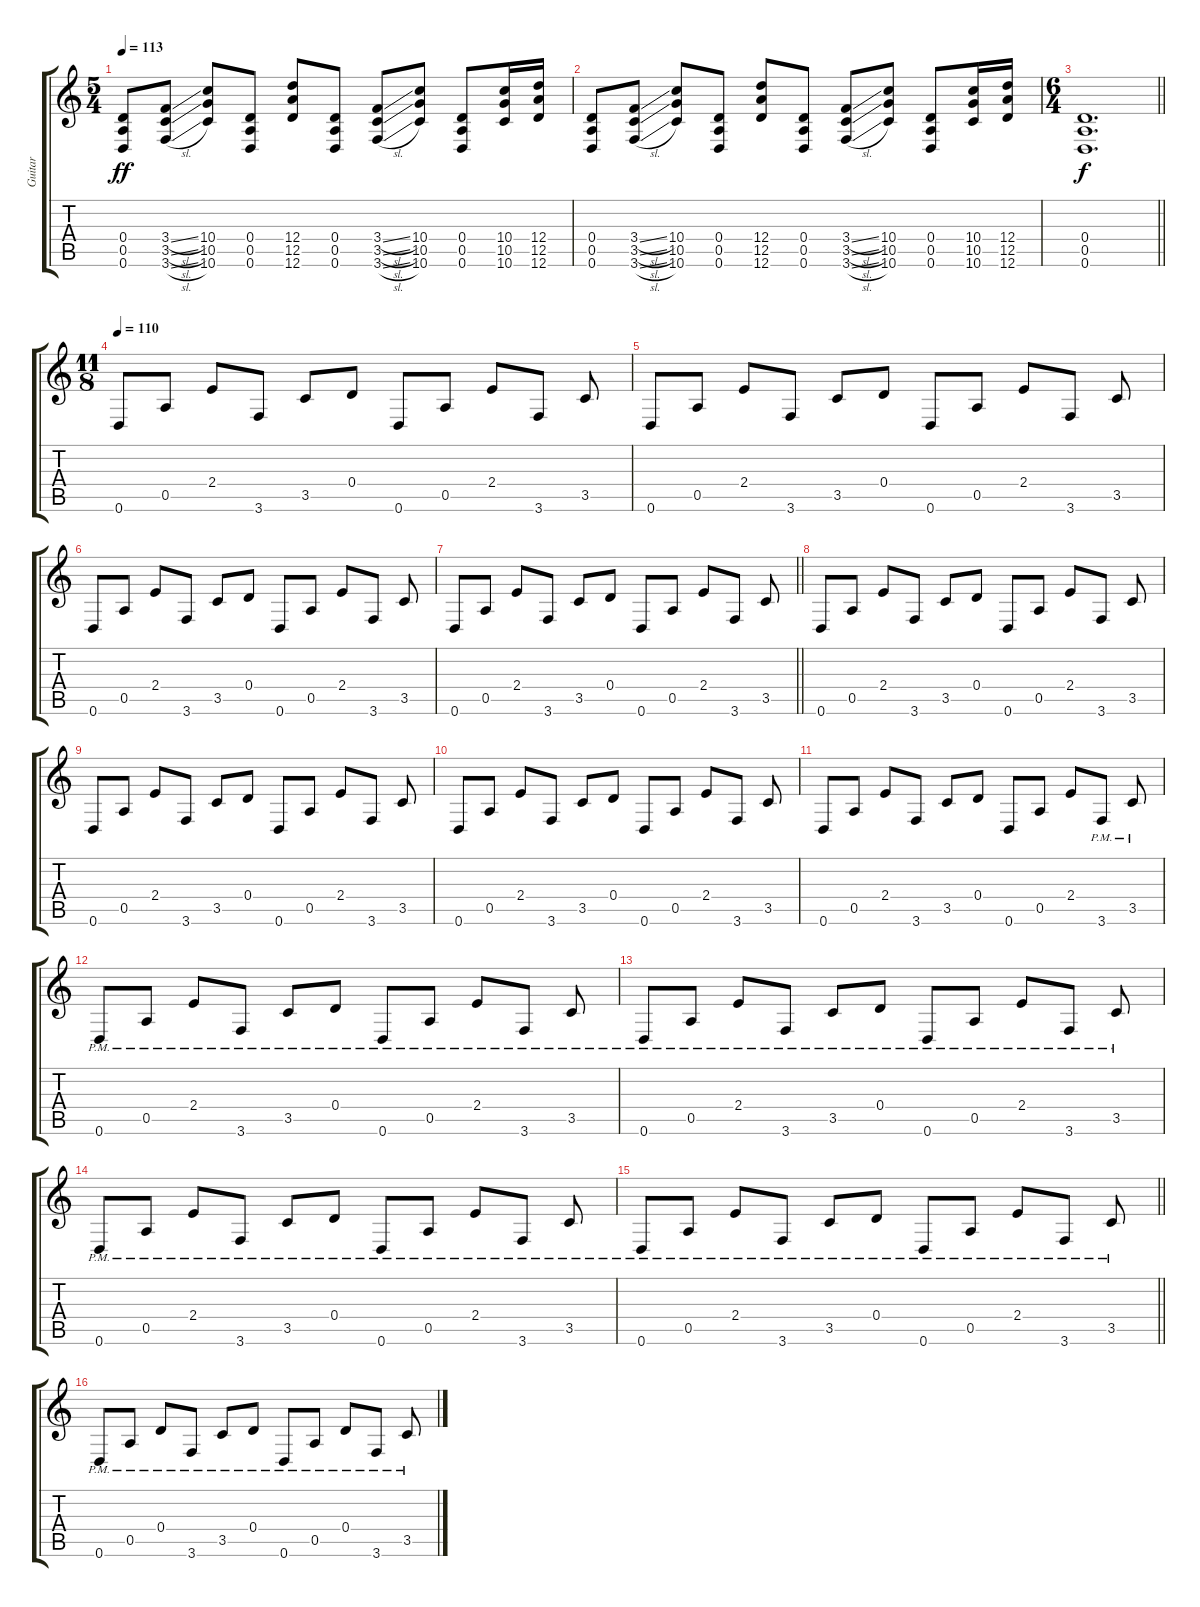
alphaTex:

\track ("Guitar" "Guitar") {instrument overdrivenguitar}
\staff {score tabs}
\tuning (E4 B3 G3 D3 A2 D2) {hide}
\ts (5 4)
\tempo 113
\clef g2
\ks c
(0.4 0.5 0.6).8{dy ff} (3.4{sl} 3.5{sl} 3.6{sl}).8 (10.4 10.5 10.6).8 (0.4 0.5 0.6).8 (12.4 12.5 12.6).8 (0.4 0.5 0.6).8 (3.4{sl} 3.5{sl} 3.6{sl}).8 (10.4 10.5 10.6).8 (0.4 0.5 0.6).8 (10.4 10.5 10.6).16 (12.4 12.5 12.6).16 |
(0.4 0.5 0.6).8 (3.4{sl} 3.5{sl} 3.6{sl}).8 (10.4 10.5 10.6).8 (0.4 0.5 0.6).8 (12.4 12.5 12.6).8 (0.4 0.5 0.6).8 (3.4{sl} 3.5{sl} 3.6{sl}).8 (10.4 10.5 10.6).8 (0.4 0.5 0.6).8 (10.4 10.5 10.6).16 (12.4 12.5 12.6).16 |
\ts (6 4)
\barLineRight lightlight
(0.4 0.5 0.6).1{d dy f} |
\ts (11 8)
\section ("" "")
\tempo 110
0.6.8 0.5.8 2.4.8 3.6.8 3.5.8 0.4.8 0.6.8 0.5.8 2.4.8 3.6.8 3.5.8 |
0.6.8 0.5.8 2.4.8 3.6.8 3.5.8 0.4.8 0.6.8 0.5.8 2.4.8 3.6.8 3.5.8 |
0.6.8 0.5.8 2.4.8 3.6.8 3.5.8 0.4.8 0.6.8 0.5.8 2.4.8 3.6.8 3.5.8 |
\barLineRight lightlight
0.6.8 0.5.8 2.4.8 3.6.8 3.5.8 0.4.8 0.6.8 0.5.8 2.4.8 3.6.8 3.5.8 |
\section ("" "")
0.6.8 0.5.8 2.4.8 3.6.8 3.5.8 0.4.8 0.6.8 0.5.8 2.4.8 3.6.8 3.5.8 |
0.6.8 0.5.8 2.4.8 3.6.8 3.5.8 0.4.8 0.6.8 0.5.8 2.4.8 3.6.8 3.5.8 |
0.6.8 0.5.8 2.4.8 3.6.8 3.5.8 0.4.8 0.6.8 0.5.8 2.4.8 3.6.8 3.5.8 |
0.6.8 0.5.8 2.4.8 3.6.8 3.5.8 0.4.8 0.6.8 0.5.8 2.4.8 3.6{pm}.8 3.5{pm}.8 |
0.6{pm}.8 0.5{pm}.8 2.4{pm}.8 3.6{pm}.8 3.5{pm}.8 0.4{pm}.8 0.6{pm}.8 0.5{pm}.8 2.4{pm}.8 3.6{pm}.8 3.5{pm}.8 |
0.6{pm}.8 0.5{pm}.8 2.4{pm}.8 3.6{pm}.8 3.5{pm}.8 0.4{pm}.8 0.6{pm}.8 0.5{pm}.8 2.4{pm}.8 3.6{pm}.8 3.5{pm}.8 |
0.6{pm}.8 0.5{pm}.8 2.4{pm}.8 3.6{pm}.8 3.5{pm}.8 0.4{pm}.8 0.6{pm}.8 0.5{pm}.8 2.4{pm}.8 3.6{pm}.8 3.5{pm}.8 |
\barLineRight lightlight
0.6{pm}.8 0.5{pm}.8 2.4{pm}.8 3.6{pm}.8 3.5{pm}.8 0.4{pm}.8 0.6{pm}.8 0.5{pm}.8 2.4{pm}.8 3.6{pm}.8 3.5{pm}.8 |
\section ("" "")
0.6{pm}.8 0.5{pm}.8 0.4{pm}.8 3.6{pm}.8 3.5{pm}.8 0.4{pm}.8 0.6{pm}.8 0.5{pm}.8 0.4{pm}.8 3.6{pm}.8 3.5{pm}.8
